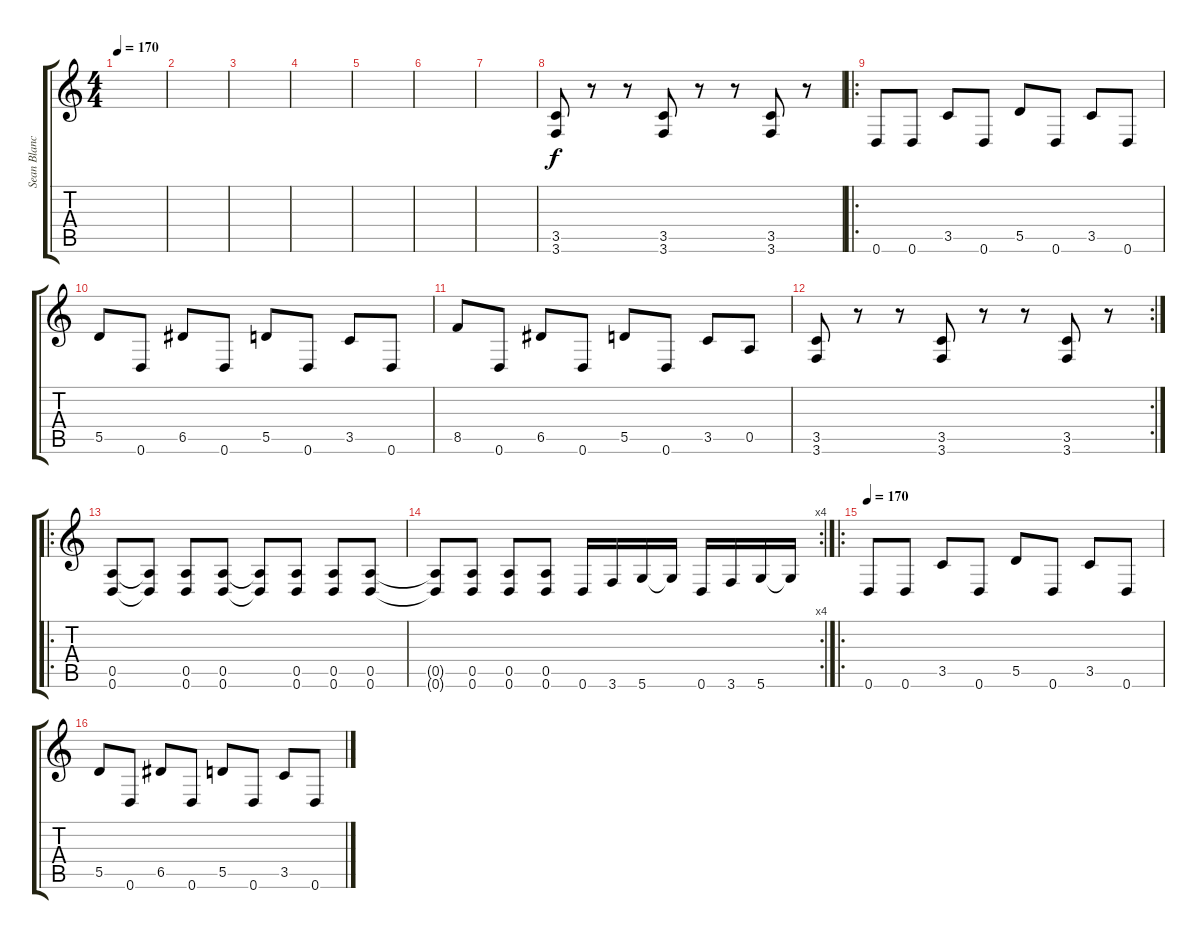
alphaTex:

\track ("Sean Blanchard-guitar 2" "Sean Blanc") {instrument distortionguitar}
\staff {score tabs}
\tuning (E4 B3 G3 D3 A2 D2) {hide}
\ts (4 4)
\tempo 170
\clef g2
\ks c
|
|
|
|
|
|
|
(3.5 3.6).8{instrument distortionguitar} r.8 r.8 (3.5 3.6).8 r.8 r.8 (3.5 3.6).8 r.8 |
\ro
0.6.8{balance 8} 0.6.8 3.5.8 0.6.8 5.5.8 0.6.8 3.5.8 0.6.8 |
5.5.8 0.6.8 6.5.8 0.6.8 5.5.8 0.6.8 3.5.8 0.6.8 |
8.5.8 0.6.8 6.5.8 0.6.8 5.5.8 0.6.8 3.5.8 0.5.8 |
\rc 2
(3.5 3.6).8{balance 16} r.8 r.8 (3.5 3.6).8{balance 0} r.8 r.8 (3.5 3.6).8{balance 16} r.8 |
\ro
(0.5 0.6).8{balance 8} (0.5{t} 0.6{t}).8 (0.5 0.6).8 (0.5 0.6).8 (0.5{t} 0.6{t}).8 (0.5 0.6).8 (0.5 0.6).8 (0.5 0.6).8 |
\rc 4
(0.5{t} 0.6{t}).8 (0.5 0.6).8 (0.5 0.6).8 (0.5 0.6).8 0.6.16 3.6.16 5.6.16 5.6{t}.16 0.6.16 3.6.16 5.6.16 5.6{t}.16 |
\ro
\tempo 170
0.6.8{balance 8} 0.6.8 3.5.8 0.6.8 5.5.8 0.6.8 3.5.8 0.6.8 |
5.5.8 0.6.8 6.5.8 0.6.8 5.5.8 0.6.8 3.5.8 0.6.8
